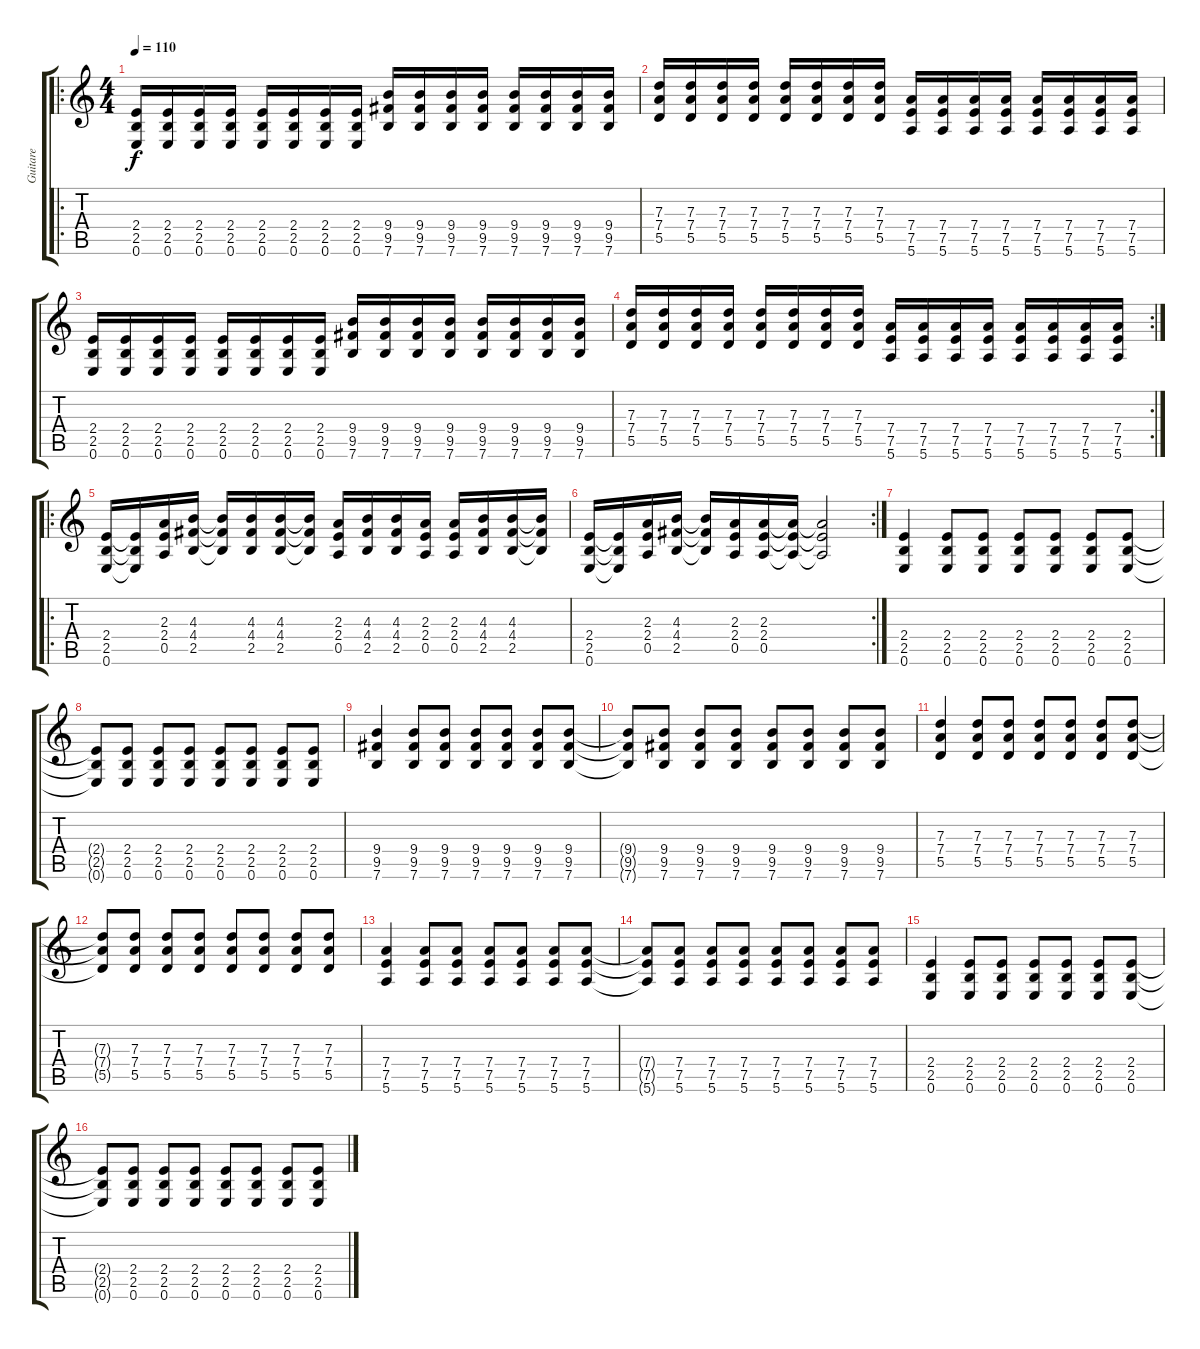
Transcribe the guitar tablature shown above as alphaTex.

\track ("Guitare" "Guitare") {instrument distortionguitar}
\staff {score tabs}
\tuning (E4 B3 G3 D3 A2 E2) {hide}
\ro
\ts (4 4)
\tempo 110
\clef g2
\ks c
(2.4 2.5 0.6).16{dy f} (2.4 2.5 0.6).16 (2.4 2.5 0.6).16 (2.4 2.5 0.6).16 (2.4 2.5 0.6).16 (2.4 2.5 0.6).16 (2.4 2.5 0.6).16 (2.4 2.5 0.6).16 (9.4 9.5 7.6).16 (9.4 9.5 7.6).16 (9.4 9.5 7.6).16 (9.4 9.5 7.6).16 (9.4 9.5 7.6).16 (9.4 9.5 7.6).16 (9.4 9.5 7.6).16 (9.4 9.5 7.6).16 |
(7.3 7.4 5.5).16 (7.3 7.4 5.5).16 (7.3 7.4 5.5).16 (7.3 7.4 5.5).16 (7.3 7.4 5.5).16 (7.3 7.4 5.5).16 (7.3 7.4 5.5).16 (7.3 7.4 5.5).16 (7.4 7.5 5.6).16 (7.4 7.5 5.6).16 (7.4 7.5 5.6).16 (7.4 7.5 5.6).16 (7.4 7.5 5.6).16 (7.4 7.5 5.6).16 (7.4 7.5 5.6).16 (7.4 7.5 5.6).16 |
(2.4 2.5 0.6).16 (2.4 2.5 0.6).16 (2.4 2.5 0.6).16 (2.4 2.5 0.6).16 (2.4 2.5 0.6).16 (2.4 2.5 0.6).16 (2.4 2.5 0.6).16 (2.4 2.5 0.6).16 (9.4 9.5 7.6).16 (9.4 9.5 7.6).16 (9.4 9.5 7.6).16 (9.4 9.5 7.6).16 (9.4 9.5 7.6).16 (9.4 9.5 7.6).16 (9.4 9.5 7.6).16 (9.4 9.5 7.6).16 |
\rc 2
(7.3 7.4 5.5).16 (7.3 7.4 5.5).16 (7.3 7.4 5.5).16 (7.3 7.4 5.5).16 (7.3 7.4 5.5).16 (7.3 7.4 5.5).16 (7.3 7.4 5.5).16 (7.3 7.4 5.5).16 (7.4 7.5 5.6).16 (7.4 7.5 5.6).16 (7.4 7.5 5.6).16 (7.4 7.5 5.6).16 (7.4 7.5 5.6).16 (7.4 7.5 5.6).16 (7.4 7.5 5.6).16 (7.4 7.5 5.6).16 |
\ro
(2.4 2.5 0.6).16 (2.4{t} 2.5{t} 0.6{t}).16 (2.3 2.4 0.5).16 (4.3 4.4 2.5).16 (4.3{t} 4.4{t} 2.5{t}).16 (4.3 4.4 2.5).16 (4.3 4.4 2.5).16 (4.3{t} 4.4{t} 2.5{t}).16 (2.3 2.4 0.5).16 (4.3 4.4 2.5).16 (4.3 4.4 2.5).16 (2.3 2.4 0.5).16 (2.3 2.4 0.5).16 (4.3 4.4 2.5).16 (4.3 4.4 2.5).16 (4.3{t} 4.4{t} 2.5{t}).16 |
\rc 2
(2.4 2.5 0.6).16 (2.4{t} 2.5{t} 0.6{t}).16 (2.3 2.4 0.5).16 (4.3 4.4 2.5).16 (4.3{t} 4.4{t} 2.5{t}).16 (2.3 2.4 0.5).16 (2.3 2.4 0.5).16 (2.3{t} 2.4{t} 0.5{t}).16 (2.3{t} 2.4{t} 0.5{t}).2 |
(2.4 2.5 0.6).4 (2.4 2.5 0.6).8 (2.4 2.5 0.6).8 (2.4 2.5 0.6).8 (2.4 2.5 0.6).8 (2.4 2.5 0.6).8 (2.4 2.5 0.6).8 |
(2.4{t} 2.5{t} 0.6{t}).8 (2.4 2.5 0.6).8 (2.4 2.5 0.6).8 (2.4 2.5 0.6).8 (2.4 2.5 0.6).8 (2.4 2.5 0.6).8 (2.4 2.5 0.6).8 (2.4 2.5 0.6).8 |
(9.4 9.5 7.6).4 (9.4 9.5 7.6).8 (9.4 9.5 7.6).8 (9.4 9.5 7.6).8 (9.4 9.5 7.6).8 (9.4 9.5 7.6).8 (9.4 9.5 7.6).8 |
(9.4{t} 9.5{t} 7.6{t}).8 (9.4 9.5 7.6).8 (9.4 9.5 7.6).8 (9.4 9.5 7.6).8 (9.4 9.5 7.6).8 (9.4 9.5 7.6).8 (9.4 9.5 7.6).8 (9.4 9.5 7.6).8 |
(7.3 7.4 5.5).4 (7.3 7.4 5.5).8 (7.3 7.4 5.5).8 (7.3 7.4 5.5).8 (7.3 7.4 5.5).8 (7.3 7.4 5.5).8 (7.3 7.4 5.5).8 |
(7.3{t} 7.4{t} 5.5{t}).8 (7.3 7.4 5.5).8 (7.3 7.4 5.5).8 (7.3 7.4 5.5).8 (7.3 7.4 5.5).8 (7.3 7.4 5.5).8 (7.3 7.4 5.5).8 (7.3 7.4 5.5).8 |
(7.4 7.5 5.6).4 (7.4 7.5 5.6).8 (7.4 7.5 5.6).8 (7.4 7.5 5.6).8 (7.4 7.5 5.6).8 (7.4 7.5 5.6).8 (7.4 7.5 5.6).8 |
(7.4{t} 7.5{t} 5.6{t}).8 (7.4 7.5 5.6).8 (7.4 7.5 5.6).8 (7.4 7.5 5.6).8 (7.4 7.5 5.6).8 (7.4 7.5 5.6).8 (7.4 7.5 5.6).8 (7.4 7.5 5.6).8 |
(2.4 2.5 0.6).4 (2.4 2.5 0.6).8 (2.4 2.5 0.6).8 (2.4 2.5 0.6).8 (2.4 2.5 0.6).8 (2.4 2.5 0.6).8 (2.4 2.5 0.6).8 |
(2.4{t} 2.5{t} 0.6{t}).8 (2.4 2.5 0.6).8 (2.4 2.5 0.6).8 (2.4 2.5 0.6).8 (2.4 2.5 0.6).8 (2.4 2.5 0.6).8 (2.4 2.5 0.6).8 (2.4 2.5 0.6).8
